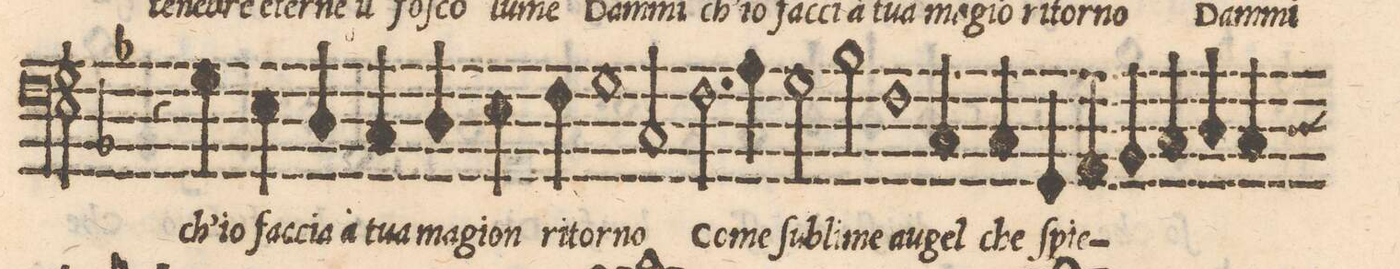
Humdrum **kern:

**kern	**text
*I"BASS	*
*clefF4	*
*k[b-]	*
*met(C|)	*
*M2/1	*
4r	.
4G\	ch'io
4E\	fac-
4D/	cia à
4C/	tua
4D/	ma-
4E\	-gion
4F\	ri-
=26-	=26-
1G	-tor-
2C/	-no
2.F\	co-
=27-	=27-
4A\	-me
2G\	ſub-
2B-\	-li-
1F\	me au-
=28-	=28-
4C/	-gel
4C/	che
4GG/	ſpie-
4AA/	.
4BB-/	.
4C/	.
=29-	=29-
4D/	.
4C/	.
*-	*-
